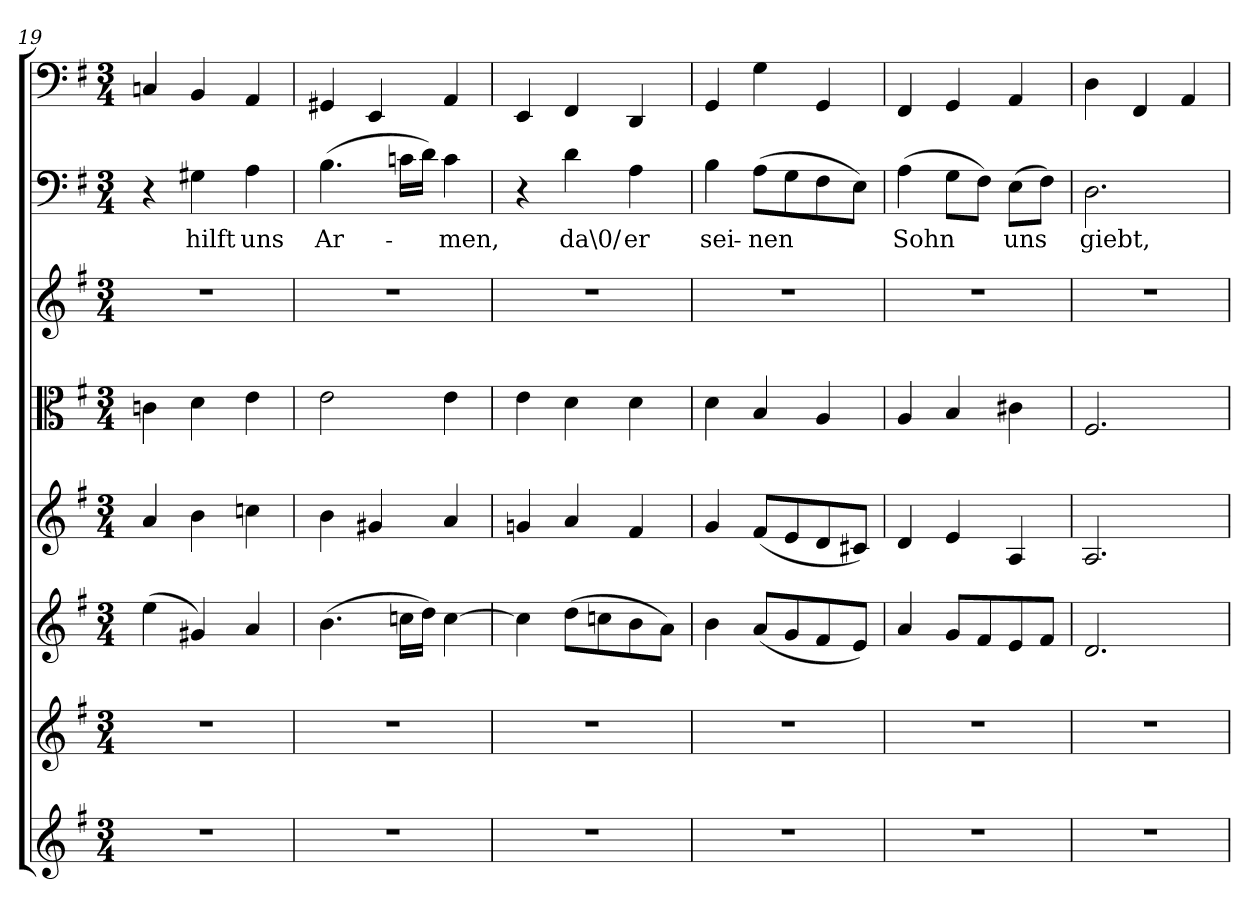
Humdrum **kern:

**kern	**kern	**kern	**kern	**kern	**kern	**kern	**text	**kern
*part8	*part7	*part6	*part5	*part4	*part3	*part2	*part2	*part1
*staff8	*staff7	*staff6	*staff5	*staff4	*staff3	*staff2	*staff2	*staff1
*clefG2	*clefG2	*clefG2	*clefG2	*clefC3	*clefG2	*clefF4	*	*clefF4
*k[f#]	*k[f#]	*k[f#]	*k[f#]	*k[f#]	*k[f#]	*k[f#]	*	*k[f#]
*G:	*G:	*G:	*G:	*G:	*G:	*G:	*	*G:
*M3/4	*M3/4	*M3/4	*M3/4	*M3/4	*M3/4	*M3/4	*	*M3/4
=19	=19	=19	=19	=19	=19	=19	=19	=19
2.r	2.r	(4ee\	4a/	4cn\	2.r	4r	.	4Cn/
.	.	4g#X/)	4b\	4d\	.	4G#X\	hilft	4BB/
.	.	4a/	4ccn\	4e\	.	4A\	uns	4AA/
=20	=20	=20	=20	=20	=20	=20	=20	=20
2.r	2.r	(4.b\	4b\	2e\	2.r	(4.B\	Ar-	4GG#X/
.	.	.	4g#X/	.	.	.	.	4EE/
.	.	16ccn\LL	.	.	.	16cn\LL	.	.
.	.	16dd\JJ)	.	.	.	16d\JJ)	.	.
.	.	[4cc\	4a/	4e\	.	4c\	-men,	4AA/
=21	=21	=21	=21	=21	=21	=21	=21	=21
2.r	2.r	4cc\]	4gn/	4e\	2.r	4r	.	4EE/
.	.	(8dd\L	4a/	4d\	.	4d\	da\0/	4FF#/
.	.	8ccn\	.	.	.	.	.	.
.	.	8b\	4f#/	4d\	.	4A\	er	4DD/
.	.	8a\J)	.	.	.	.	.	.
=22	=22	=22	=22	=22	=22	=22	=22	=22
2.r	2.r	4b\	4g/	4d\	2.r	4B\	sei-	4GG/
.	.	(8a/L	(8f#/L	4B/	.	(8A\L	-nen	4G\
.	.	8g/	8e/	.	.	8G\	.	.
.	.	8f#/	8d/	4A/	.	8F#\	.	4GG/
.	.	8e/J)	8c#X/J)	.	.	8E\J)	.	.
=23	=23	=23	=23	=23	=23	=23	=23	=23
2.r	2.r	4a/	4d/	4A/	2.r	(4A\	Sohn	4FF#/
.	.	8g/L	4e/	4B/	.	8G\L	.	4GG/
.	.	8f#/	.	.	.	8F#\J)	.	.
.	.	8e/	4A/	4c#X\	.	(8E\L	uns	4AA/
.	.	8f#/J	.	.	.	8F#\J)	.	.
=24	=24	=24	=24	=24	=24	=24	=24	=24
2.r	2.r	2.d/	2.A/	2.F#/	2.r	2.D\	giebt,	4D\
.	.	.	.	.	.	.	.	4FF#/
.	.	.	.	.	.	.	.	4AA/
=	=	=	=	=	=	=	=	=
*-	*-	*-	*-	*-	*-	*-	*-	*-
